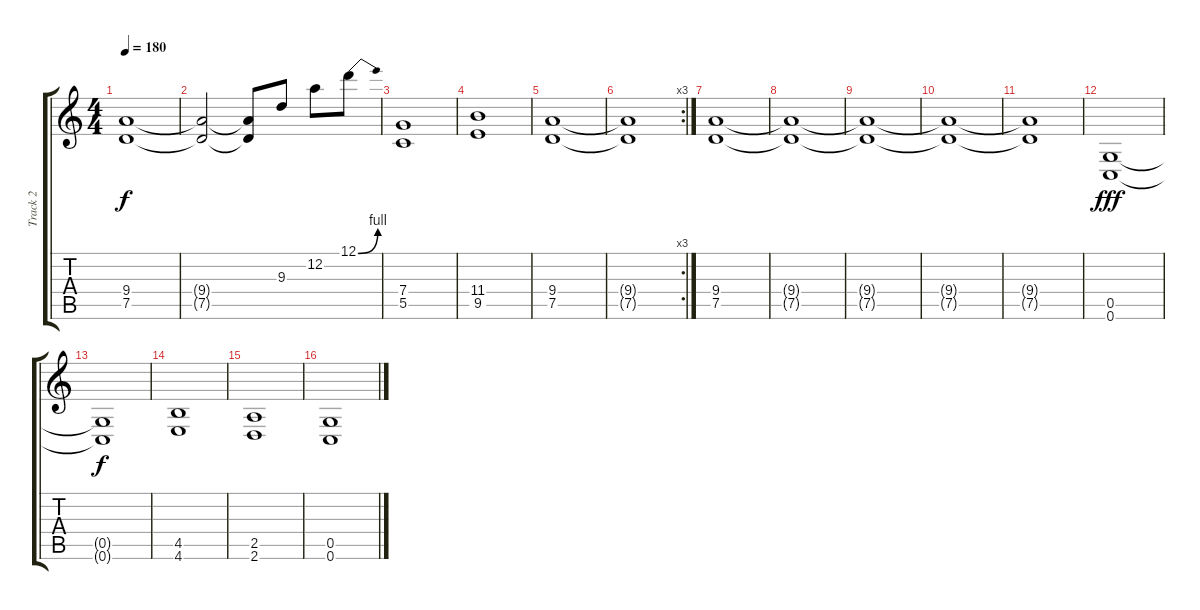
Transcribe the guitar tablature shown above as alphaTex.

\track ("Track 2" "Track 2") {instrument overdrivenguitar}
\staff {score tabs}
\tuning (D4 A3 F3 C3 G2 C2) {hide}
\ts (4 4)
\tempo 180
\clef g2
\ks c
(9.4 7.5).1{dy f} |
(9.4{t} 7.5{t}).2 (9.4{t} 7.5{t}).8 9.3.8 12.2.8 12.1{be (bend 0 0 60 4)}.8 |
(7.4 5.5).1 |
(11.4 9.5).1 |
(9.4 7.5).1 |
\rc 3
(9.4{t} 7.5{t}).1 |
(9.4 7.5).1 |
(9.4{t} 7.5{t}).1 |
(9.4{t} 7.5{t}).1 |
(9.4{t} 7.5{t}).1 |
(9.4{t} 7.5{t}).1 |
(0.5 0.6).1{dy fff} |
(0.5{t} 0.6{t}).1{dy f} |
(4.5 4.6).1 |
(2.5 2.6).1 |
(0.5 0.6).1
